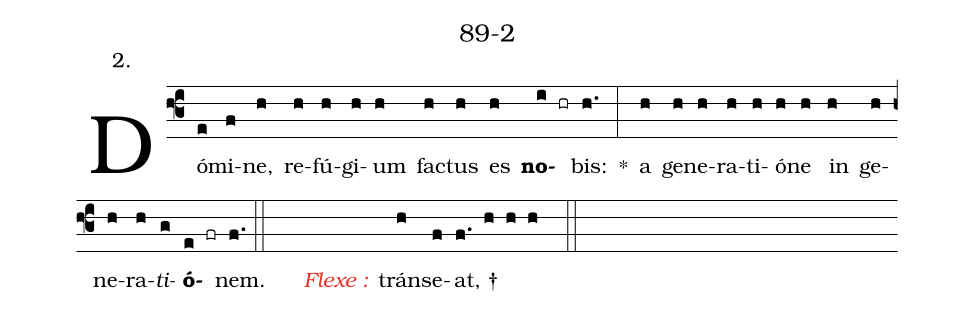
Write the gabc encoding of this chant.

name: 89-2;
annotation: 2.;
%%
(f3)Dó(e)mi(f)ne,(h) re(h)fú(h)gi(h)um(h) fac(h)tus(h) es(h) <b>no</b>(i hr)bis:(h.) <sp>*</sp>(:) a(h) ge(h)ne(h)ra(h)ti(h)ó(h)ne(h) in(h) ge(h)ne(h)ra(h)<i>ti</i>(g)<b>ó</b>(e fr)nem.(f.) (::)
~(  ) <c><i>Flexe :</i></c>( ) tráns(h)e(f)at, †(f. h h h ::)

%E(h) u(h) o(h) u(g) a(e) e.(f.) (::)
